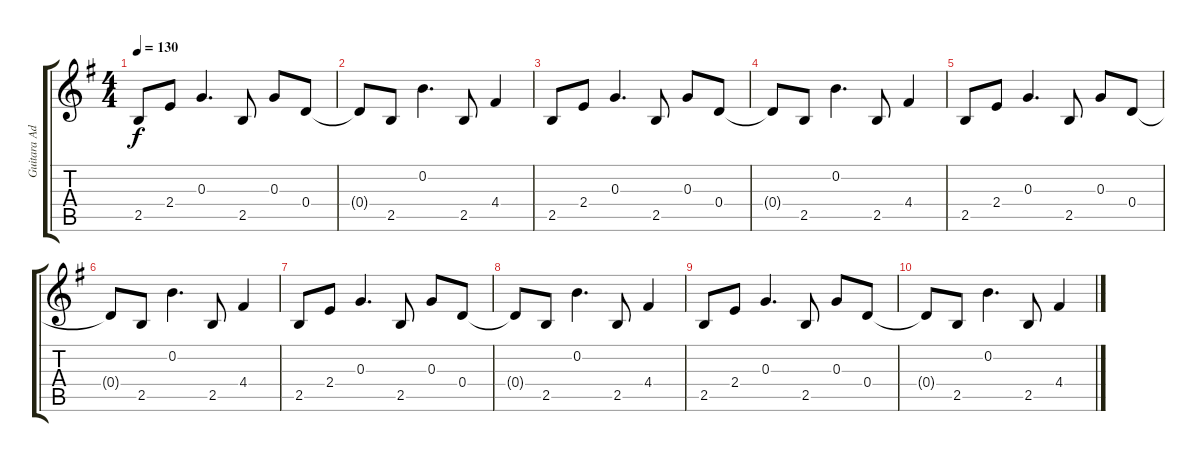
\track ("Guitara Adornos" "Guitara Ad") {instrument electricguitarclean}
\staff {score tabs}
\tuning (E4 B3 G3 D3 A2 E2) {hide}
\ts (4 4)
\tempo 130
\clef g2
\ks g
2.5.8{dy f} 2.4.8 0.3.4{d} 2.5.8 0.3.8 0.4.8 |
0.4{t}.8 2.5.8 0.2.4{d} 2.5.8 4.4.4 |
2.5.8 2.4.8 0.3.4{d} 2.5.8 0.3.8 0.4.8 |
0.4{t}.8 2.5.8 0.2.4{d} 2.5.8 4.4.4 |
2.5.8 2.4.8 0.3.4{d} 2.5.8 0.3.8 0.4.8 |
0.4{t}.8 2.5.8 0.2.4{d} 2.5.8 4.4.4 |
2.5.8 2.4.8 0.3.4{d} 2.5.8 0.3.8 0.4.8 |
0.4{t}.8 2.5.8 0.2.4{d} 2.5.8 4.4.4 |
2.5.8 2.4.8 0.3.4{d} 2.5.8 0.3.8 0.4.8 |
0.4{t}.8 2.5.8 0.2.4{d} 2.5.8 4.4.4
